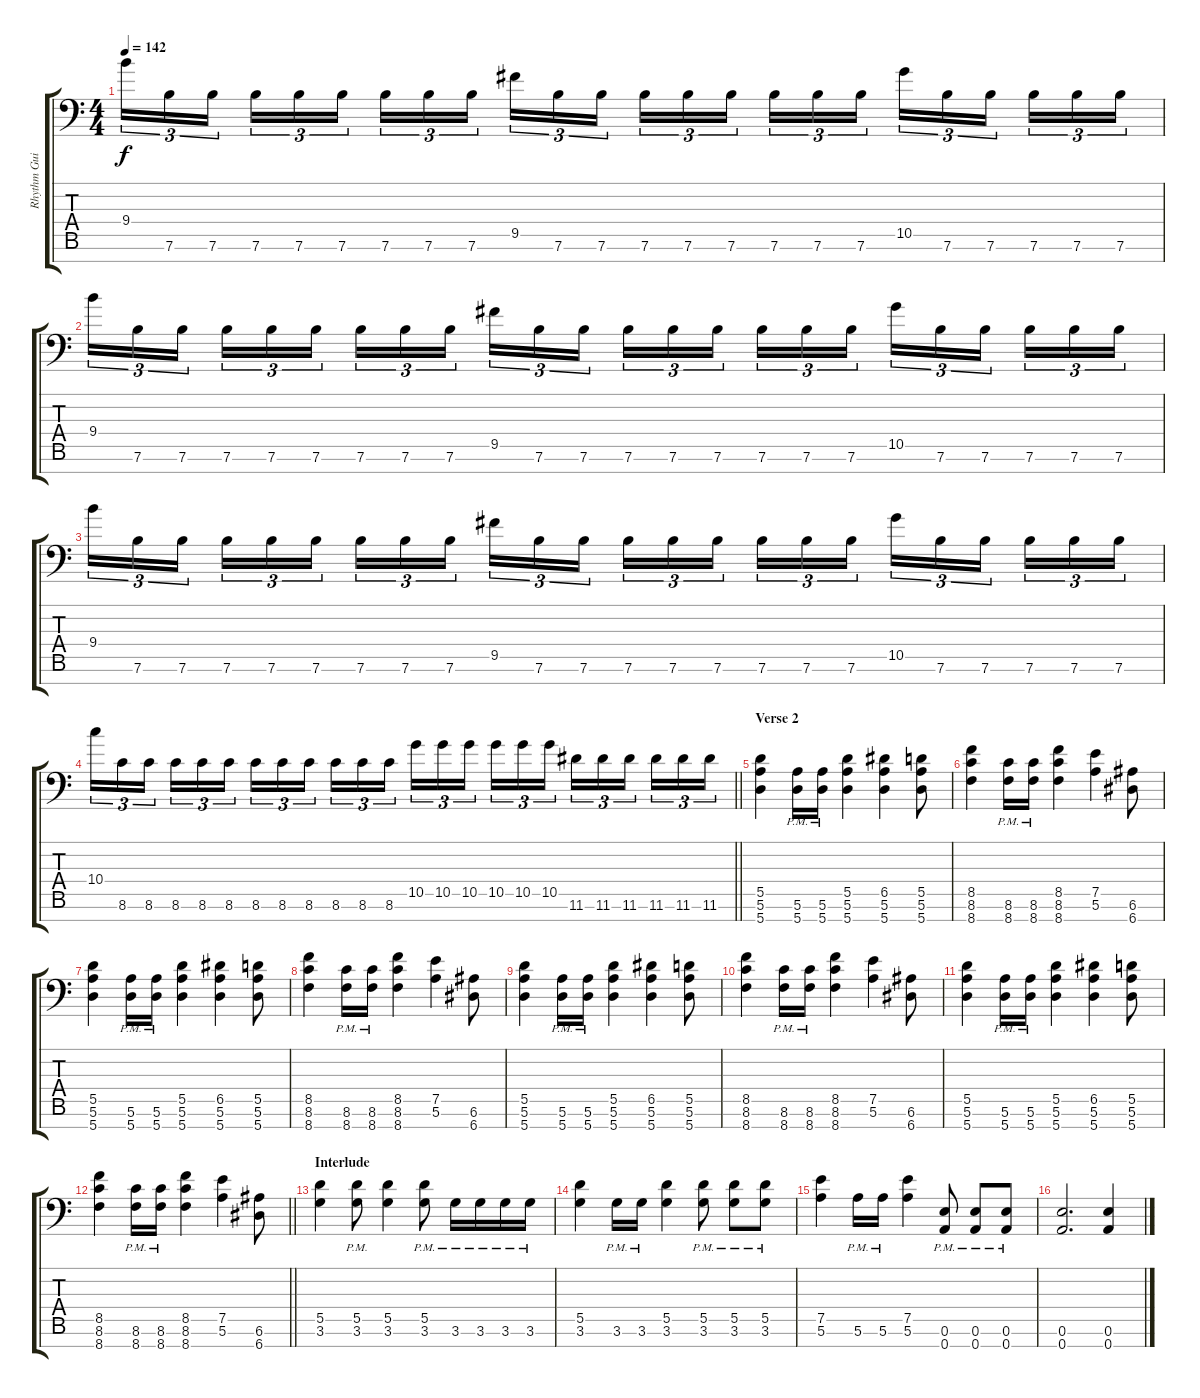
\track ("Rhythm Guitar 2" "Rhythm Gui") {instrument overdrivenguitar}
\staff {score tabs}
\tuning (E4 B3 G3 D3 A2 E2 A1) {hide}
\ts (4 4)
\tempo 142
\clef f4
\ks c
9.4.16{tu (3 2) dy f} 7.6.16{tu (3 2)} 7.6.16{tu (3 2) beam splitsecondary} 7.6.16{tu (3 2)} 7.6.16{tu (3 2)} 7.6.16{tu (3 2)} 7.6.16{tu (3 2)} 7.6.16{tu (3 2)} 7.6.16{tu (3 2) beam splitsecondary} 9.5.16{tu (3 2)} 7.6.16{tu (3 2)} 7.6.16{tu (3 2)} 7.6.16{tu (3 2)} 7.6.16{tu (3 2)} 7.6.16{tu (3 2) beam splitsecondary} 7.6.16{tu (3 2)} 7.6.16{tu (3 2)} 7.6.16{tu (3 2)} 10.5.16{tu (3 2)} 7.6.16{tu (3 2)} 7.6.16{tu (3 2) beam splitsecondary} 7.6.16{tu (3 2)} 7.6.16{tu (3 2)} 7.6.16{tu (3 2)} |
9.4.16{tu (3 2)} 7.6.16{tu (3 2)} 7.6.16{tu (3 2) beam splitsecondary} 7.6.16{tu (3 2)} 7.6.16{tu (3 2)} 7.6.16{tu (3 2)} 7.6.16{tu (3 2)} 7.6.16{tu (3 2)} 7.6.16{tu (3 2) beam splitsecondary} 9.5.16{tu (3 2)} 7.6.16{tu (3 2)} 7.6.16{tu (3 2)} 7.6.16{tu (3 2)} 7.6.16{tu (3 2)} 7.6.16{tu (3 2) beam splitsecondary} 7.6.16{tu (3 2)} 7.6.16{tu (3 2)} 7.6.16{tu (3 2)} 10.5.16{tu (3 2)} 7.6.16{tu (3 2)} 7.6.16{tu (3 2) beam splitsecondary} 7.6.16{tu (3 2)} 7.6.16{tu (3 2)} 7.6.16{tu (3 2)} |
9.4.16{tu (3 2)} 7.6.16{tu (3 2)} 7.6.16{tu (3 2) beam splitsecondary} 7.6.16{tu (3 2)} 7.6.16{tu (3 2)} 7.6.16{tu (3 2)} 7.6.16{tu (3 2)} 7.6.16{tu (3 2)} 7.6.16{tu (3 2) beam splitsecondary} 9.5.16{tu (3 2)} 7.6.16{tu (3 2)} 7.6.16{tu (3 2)} 7.6.16{tu (3 2)} 7.6.16{tu (3 2)} 7.6.16{tu (3 2) beam splitsecondary} 7.6.16{tu (3 2)} 7.6.16{tu (3 2)} 7.6.16{tu (3 2)} 10.5.16{tu (3 2)} 7.6.16{tu (3 2)} 7.6.16{tu (3 2) beam splitsecondary} 7.6.16{tu (3 2)} 7.6.16{tu (3 2)} 7.6.16{tu (3 2)} |
\barLineRight lightlight
10.4.16{tu (3 2)} 8.6.16{tu (3 2)} 8.6.16{tu (3 2) beam splitsecondary} 8.6.16{tu (3 2)} 8.6.16{tu (3 2)} 8.6.16{tu (3 2)} 8.6.16{tu (3 2)} 8.6.16{tu (3 2)} 8.6.16{tu (3 2) beam splitsecondary} 8.6.16{tu (3 2)} 8.6.16{tu (3 2)} 8.6.16{tu (3 2)} 10.5.16{tu (3 2)} 10.5.16{tu (3 2)} 10.5.16{tu (3 2) beam splitsecondary} 10.5.16{tu (3 2)} 10.5.16{tu (3 2)} 10.5.16{tu (3 2)} 11.6.16{tu (3 2)} 11.6.16{tu (3 2)} 11.6.16{tu (3 2) beam splitsecondary} 11.6.16{tu (3 2)} 11.6.16{tu (3 2)} 11.6.16{tu (3 2)} |
\section ("" "Verse 2")
(5.5 5.6 5.7).4 (5.6{pm} 5.7{pm}).16 (5.6{pm} 5.7{pm}).16 (5.5 5.6 5.7).4 (6.5 5.6 5.7).4 (5.5 5.6 5.7).8 |
(8.5 8.6 8.7).4 (8.6{pm} 8.7{pm}).16 (8.6{pm} 8.7{pm}).16 (8.5 8.6 8.7).4 (7.5 5.6).4 (6.6 6.7).8 |
(5.5 5.6 5.7).4 (5.6{pm} 5.7{pm}).16 (5.6{pm} 5.7{pm}).16 (5.5 5.6 5.7).4 (6.5 5.6 5.7).4 (5.5 5.6 5.7).8 |
(8.5 8.6 8.7).4 (8.6{pm} 8.7{pm}).16 (8.6{pm} 8.7{pm}).16 (8.5 8.6 8.7).4 (7.5 5.6).4 (6.6 6.7).8 |
(5.5 5.6 5.7).4 (5.6{pm} 5.7{pm}).16 (5.6{pm} 5.7{pm}).16 (5.5 5.6 5.7).4 (6.5 5.6 5.7).4 (5.5 5.6 5.7).8 |
(8.5 8.6 8.7).4 (8.6{pm} 8.7{pm}).16 (8.6{pm} 8.7{pm}).16 (8.5 8.6 8.7).4 (7.5 5.6).4 (6.6 6.7).8 |
(5.5 5.6 5.7).4 (5.6{pm} 5.7{pm}).16 (5.6{pm} 5.7{pm}).16 (5.5 5.6 5.7).4 (6.5 5.6 5.7).4 (5.5 5.6 5.7).8 |
\barLineRight lightlight
(8.5 8.6 8.7).4 (8.6{pm} 8.7{pm}).16 (8.6{pm} 8.7{pm}).16 (8.5 8.6 8.7).4 (7.5 5.6).4 (6.6 6.7).8 |
\section ("" "Interlude")
(5.5 3.6).4 (5.5{pm} 3.6{pm}).8 (5.5 3.6).4 (5.5{pm} 3.6{pm}).8 3.6{pm}.16 3.6{pm}.16 3.6{pm}.16 3.6{pm}.16 |
(5.5 3.6).4 3.6{pm}.16 3.6{pm}.16 (5.5 3.6).4 (5.5{pm} 3.6{pm}).8 (5.5{pm} 3.6{pm}).8 (5.5{pm} 3.6{pm}).8 |
(7.5 5.6).4 5.6{pm}.16 5.6{pm}.16 (7.5 5.6).4 (0.6{pm} 0.7{pm}).8 (0.6{pm} 0.7{pm}).8 (0.6{pm} 0.7{pm}).8 |
(0.6 0.7).2{d} (0.6 0.7).4
